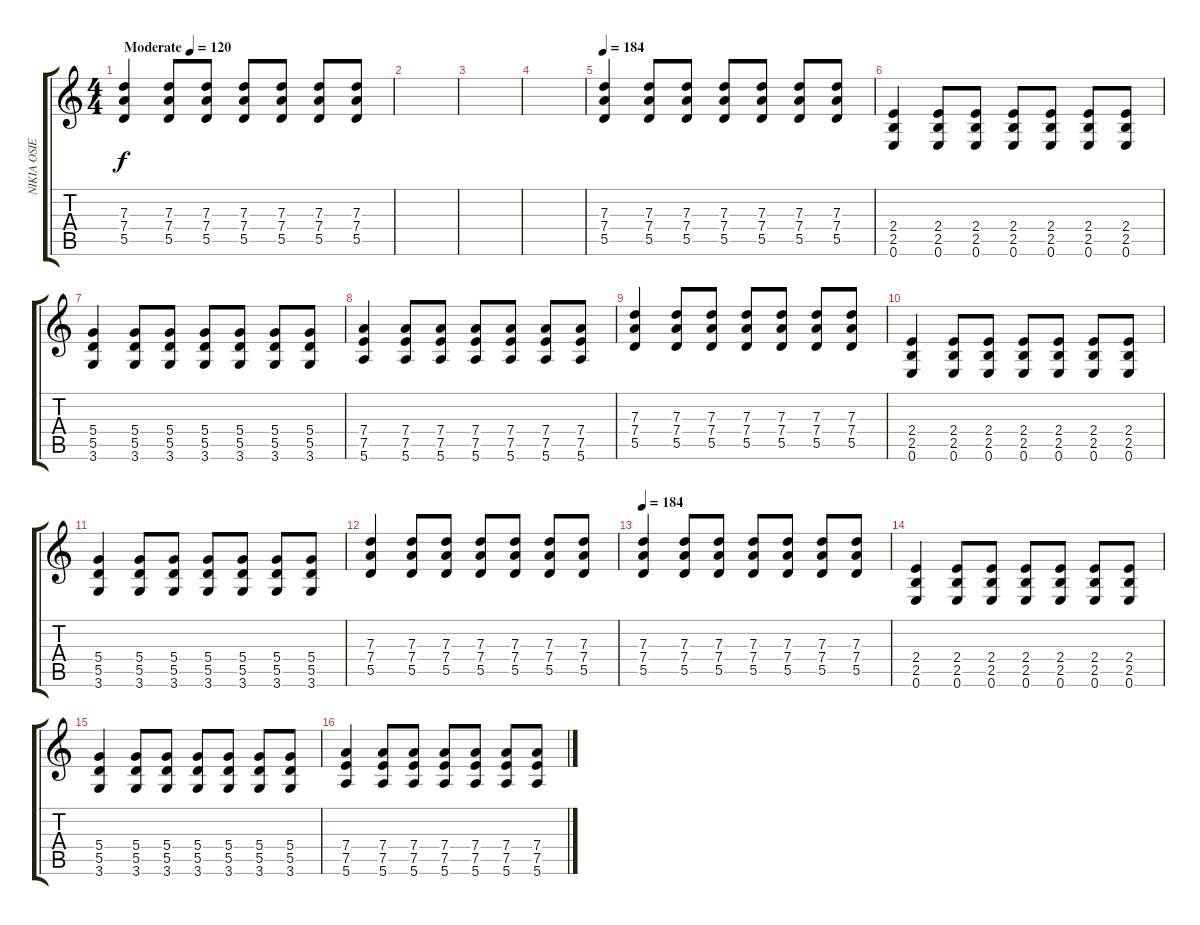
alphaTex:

\track ("NIKIA OSIEV" "NIKIA OSIE") {instrument distortionguitar}
\staff {score tabs}
\tuning (E4 B3 G3 D3 A2 E2) {hide}
\ts (4 4)
\tempo (120 "Moderate")
\tempo 184
\tempo (120 "Moderate")
\clef g2
\ks c
(7.3 7.4 5.5).4{dy f instrument distortionguitar} (7.3 7.4 5.5).8 (7.3 7.4 5.5).8 (7.3 7.4 5.5).8 (7.3 7.4 5.5).8 (7.3 7.4 5.5).8 (7.3 7.4 5.5).8 |
|
|
|
\tempo 184
(7.3 7.4 5.5).4 (7.3 7.4 5.5).8 (7.3 7.4 5.5).8 (7.3 7.4 5.5).8 (7.3 7.4 5.5).8 (7.3 7.4 5.5).8 (7.3 7.4 5.5).8 |
(2.4 2.5 0.6).4 (2.4 2.5 0.6).8 (2.4 2.5 0.6).8 (2.4 2.5 0.6).8 (2.4 2.5 0.6).8 (2.4 2.5 0.6).8 (2.4 2.5 0.6).8 |
(5.4 5.5 3.6).4 (5.4 5.5 3.6).8 (5.4 5.5 3.6).8 (5.4 5.5 3.6).8 (5.4 5.5 3.6).8 (5.4 5.5 3.6).8 (5.4 5.5 3.6).8 |
(7.4 7.5 5.6).4 (7.4 7.5 5.6).8 (7.4 7.5 5.6).8 (7.4 7.5 5.6).8 (7.4 7.5 5.6).8 (7.4 7.5 5.6).8 (7.4 7.5 5.6).8 |
(7.3 7.4 5.5).4 (7.3 7.4 5.5).8 (7.3 7.4 5.5).8 (7.3 7.4 5.5).8 (7.3 7.4 5.5).8 (7.3 7.4 5.5).8 (7.3 7.4 5.5).8 |
(2.4 2.5 0.6).4 (2.4 2.5 0.6).8 (2.4 2.5 0.6).8 (2.4 2.5 0.6).8 (2.4 2.5 0.6).8 (2.4 2.5 0.6).8 (2.4 2.5 0.6).8 |
(5.4 5.5 3.6).4 (5.4 5.5 3.6).8 (5.4 5.5 3.6).8 (5.4 5.5 3.6).8 (5.4 5.5 3.6).8 (5.4 5.5 3.6).8 (5.4 5.5 3.6).8 |
(7.3 7.4 5.5).4 (7.3 7.4 5.5).8 (7.3 7.4 5.5).8 (7.3 7.4 5.5).8 (7.3 7.4 5.5).8 (7.3 7.4 5.5).8 (7.3 7.4 5.5).8 |
\tempo 184
(7.3 7.4 5.5).4 (7.3 7.4 5.5).8 (7.3 7.4 5.5).8 (7.3 7.4 5.5).8 (7.3 7.4 5.5).8 (7.3 7.4 5.5).8 (7.3 7.4 5.5).8 |
(2.4 2.5 0.6).4 (2.4 2.5 0.6).8 (2.4 2.5 0.6).8 (2.4 2.5 0.6).8 (2.4 2.5 0.6).8 (2.4 2.5 0.6).8 (2.4 2.5 0.6).8 |
(5.4 5.5 3.6).4 (5.4 5.5 3.6).8 (5.4 5.5 3.6).8 (5.4 5.5 3.6).8 (5.4 5.5 3.6).8 (5.4 5.5 3.6).8 (5.4 5.5 3.6).8 |
(7.4 7.5 5.6).4 (7.4 7.5 5.6).8 (7.4 7.5 5.6).8 (7.4 7.5 5.6).8 (7.4 7.5 5.6).8 (7.4 7.5 5.6).8 (7.4 7.5 5.6).8
